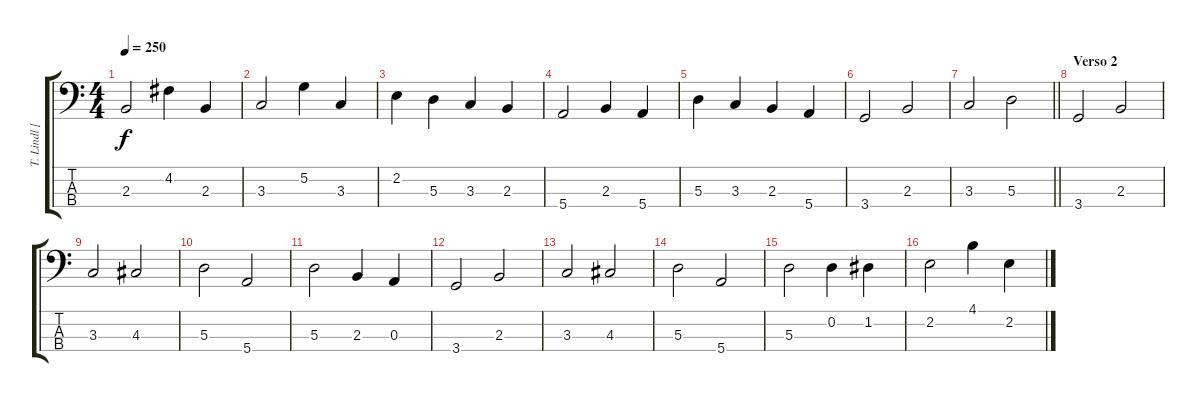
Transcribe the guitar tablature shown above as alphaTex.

\track ("T. Lindl [Contrabajo]" "T. Lindl [") {instrument acousticguitarsteel}
\staff {score tabs}
\tuning (G2 D2 A1 E1) {hide}
\ts (4 4)
\tempo 250
\clef f4
\ks c
2.3.2{dy f} 4.2.4 2.3.4 |
3.3.2 5.2.4 3.3.4 |
2.2.4 5.3.4 3.3.4 2.3.4 |
5.4.2 2.3.4 5.4.4 |
5.3.4 3.3.4 2.3.4 5.4.4 |
3.4.2 2.3.2 |
\barLineRight lightlight
3.3.2 5.3.2 |
\section ("" "Verso 2")
3.4.2 2.3.2 |
3.3.2 4.3.2 |
5.3.2 5.4.2 |
5.3.2 2.3.4 0.3.4 |
3.4.2 2.3.2 |
3.3.2 4.3.2 |
5.3.2 5.4.2 |
5.3.2 0.2.4 1.2.4 |
2.2.2 4.1.4 2.2.4
